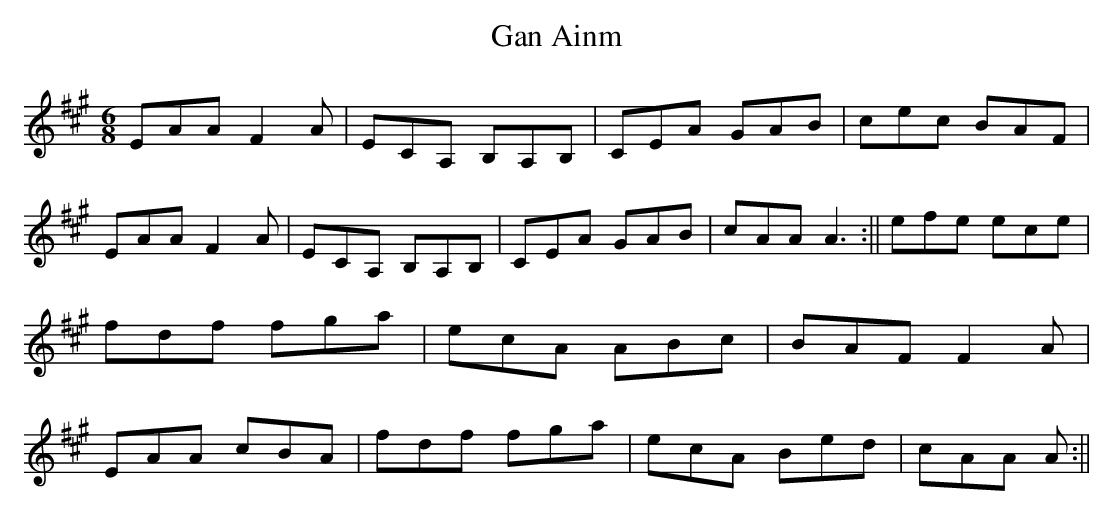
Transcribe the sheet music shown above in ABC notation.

X:1
T:Gan Ainm
M:6/8
L:1/8
K:A
EAA F2A|ECA, B,A,B,|CEA GAB|cec BAF|\
EAA F2A|ECA, B,A,B,|CEA GAB|cAA A3:||\
efe ece|fdf fga|ecA ABc|BAF F2A|\
EAA cBA |fdf fga|ecA Bed|cAA A:||
